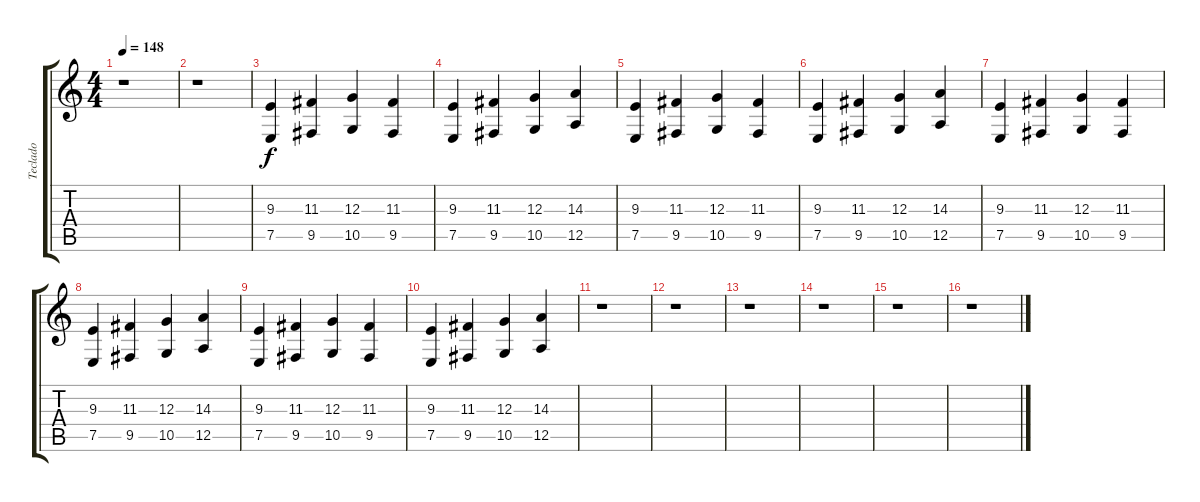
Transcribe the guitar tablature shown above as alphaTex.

\track ("Teclado" "Teclado") {instrument brightacousticpiano}
\staff {score tabs}
\tuning (E4 B3 G3 D3 A2 E2) {hide}
\ts (4 4)
\tempo 148
\clef g2
\ks c
r.1{dy f instrument brightacousticpiano} |
r.1 |
(9.3 7.5).4 (11.3 9.5).4 (12.3 10.5).4 (11.3 9.5).4 |
(9.3 7.5).4 (11.3 9.5).4 (12.3 10.5).4 (14.3 12.5).4 |
(9.3 7.5).4 (11.3 9.5).4 (12.3 10.5).4 (11.3 9.5).4 |
(9.3 7.5).4 (11.3 9.5).4 (12.3 10.5).4 (14.3 12.5).4 |
(9.3 7.5).4 (11.3 9.5).4 (12.3 10.5).4 (11.3 9.5).4 |
(9.3 7.5).4 (11.3 9.5).4 (12.3 10.5).4 (14.3 12.5).4 |
(9.3 7.5).4 (11.3 9.5).4 (12.3 10.5).4 (11.3 9.5).4 |
(9.3 7.5).4 (11.3 9.5).4 (12.3 10.5).4 (14.3 12.5).4 |
r.1 |
r.1 |
r.1 |
r.1 |
r.1 |
r.1
